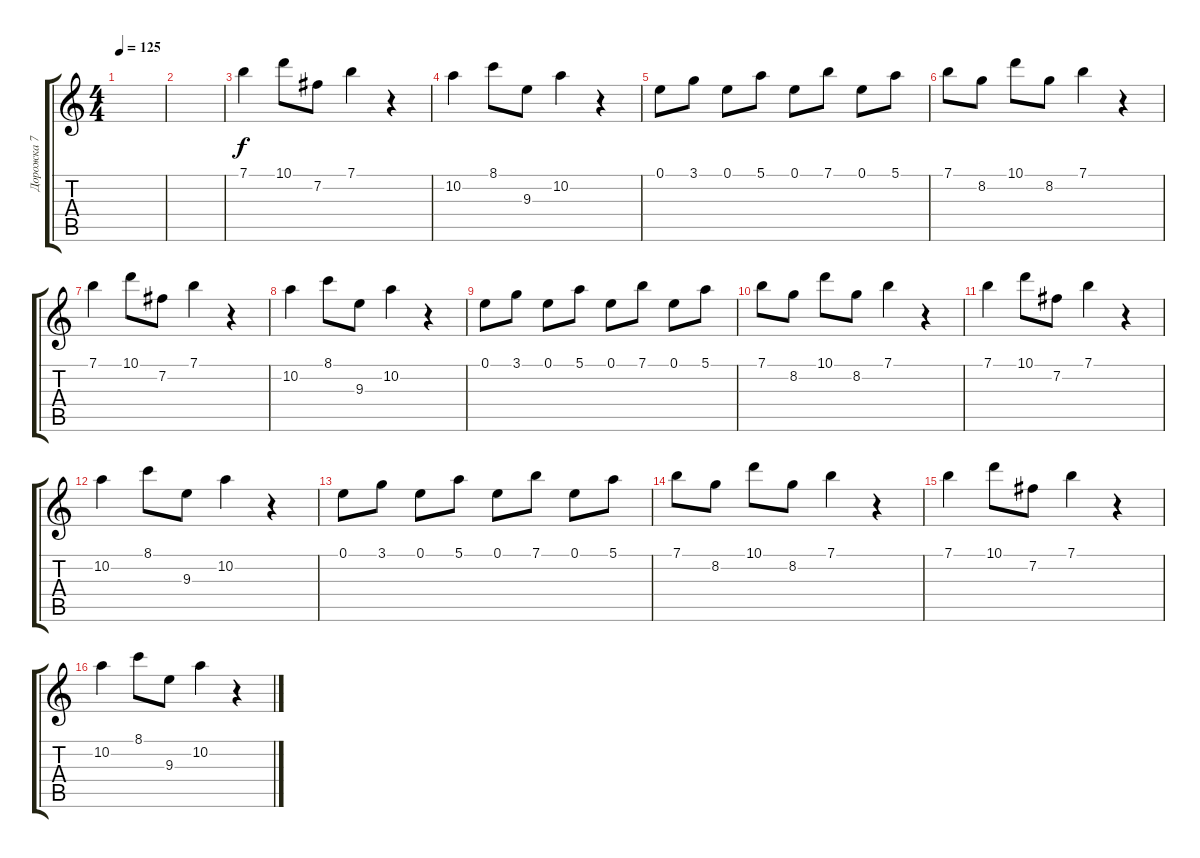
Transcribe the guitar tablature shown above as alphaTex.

\track ("Дорожка 7" "Дорожка 7") {instrument overdrivenguitar}
\staff {score tabs}
\tuning (E4 B3 G3 D3 A2 E2) {hide}
\ts (4 4)
\tempo 125
\clef g2
\ks c
|
|
7.1.4 10.1.8 7.2.8 7.1.4 r.4 |
10.2.4 8.1.8 9.3.8 10.2.4 r.4 |
0.1.8 3.1.8 0.1.8 5.1.8 0.1.8 7.1.8 0.1.8 5.1.8 |
7.1.8 8.2.8 10.1.8 8.2.8 7.1.4 r.4 |
7.1.4 10.1.8 7.2.8 7.1.4 r.4 |
10.2.4 8.1.8 9.3.8 10.2.4 r.4 |
0.1.8 3.1.8 0.1.8 5.1.8 0.1.8 7.1.8 0.1.8 5.1.8 |
7.1.8 8.2.8 10.1.8 8.2.8 7.1.4 r.4 |
7.1.4 10.1.8 7.2.8 7.1.4 r.4 |
10.2.4 8.1.8 9.3.8 10.2.4 r.4 |
0.1.8 3.1.8 0.1.8 5.1.8 0.1.8 7.1.8 0.1.8 5.1.8 |
7.1.8 8.2.8 10.1.8 8.2.8 7.1.4 r.4 |
7.1.4 10.1.8 7.2.8 7.1.4 r.4 |
10.2.4 8.1.8 9.3.8 10.2.4 r.4
